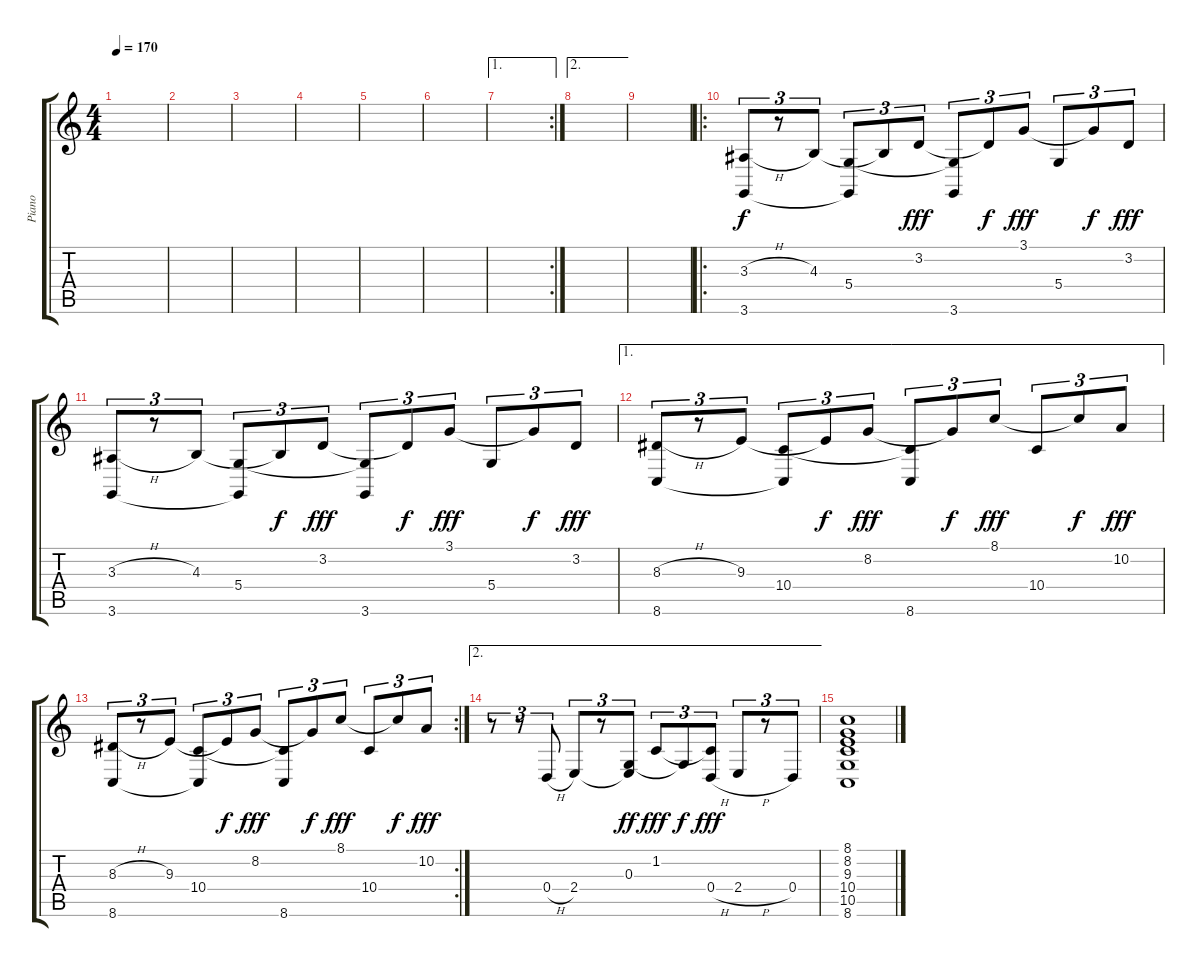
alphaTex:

\track ("Piano" "Piano") {instrument acousticgrandpiano}
\staff {score tabs}
\tuning (E4 B3 G3 D3 A2 E2) {hide}
\ts (4 4)
\tempo 170
\clef g2
\ks c
|
|
|
|
|
|
\ae 1
\rc 2
|
\ae 2
|
|
\ro
(3.3{h} 3.6).8{tu (3 2) balance 13} r.8{tu (3 2)} 4.3.8{tu (3 2)} (5.4 3.6{t}).8{tu (3 2)} 4.3{t}.8{tu (3 2) dy f} 3.2.8{tu (3 2) dy fff} (5.4{t} 3.6).8{tu (3 2)} 3.2{t}.8{tu (3 2) dy f} 3.1.8{tu (3 2) dy fff} 5.4.8{tu (3 2)} 3.1{t}.8{tu (3 2) dy f} 3.2.8{tu (3 2) dy fff} |
(3.3{h} 3.6).8{tu (3 2)} r.8{tu (3 2)} 4.3.8{tu (3 2)} (5.4 3.6{t}).8{tu (3 2)} 4.3{t}.8{tu (3 2) dy f} 3.2.8{tu (3 2) dy fff} (5.4{t} 3.6).8{tu (3 2)} 3.2{t}.8{tu (3 2) dy f} 3.1.8{tu (3 2) dy fff} 5.4.8{tu (3 2)} 3.1{t}.8{tu (3 2) dy f} 3.2.8{tu (3 2) dy fff} |
\ae 1
(8.3{h} 8.6).8{tu (3 2)} r.8{tu (3 2)} 9.3.8{tu (3 2)} (10.4 8.6{t}).8{tu (3 2)} 9.3{t}.8{tu (3 2) dy f} 8.2.8{tu (3 2) dy fff} (10.4{t} 8.6).8{tu (3 2)} 8.2{t}.8{tu (3 2) dy f} 8.1.8{tu (3 2) dy fff} 10.4.8{tu (3 2)} 8.1{t}.8{tu (3 2) dy f} 10.2.8{tu (3 2) dy fff} |
\rc 2
(8.3{h} 8.6).8{tu (3 2)} r.8{tu (3 2)} 9.3.8{tu (3 2)} (10.4 8.6{t}).8{tu (3 2)} 9.3{t}.8{tu (3 2) dy f} 8.2.8{tu (3 2) dy fff} (10.4{t} 8.6).8{tu (3 2)} 8.2{t}.8{tu (3 2) dy f} 8.1.8{tu (3 2) dy fff} 10.4.8{tu (3 2)} 8.1{t}.8{tu (3 2) dy f} 10.2.8{tu (3 2) dy fff} |
\ae 2
r.8{tu (3 2)} r.8{tu (3 2)} 0.4{h}.8{tu (3 2)} 2.4.8{tu (3 2)} r.8{tu (3 2)} (0.3 2.4{t}).8{tu (3 2) dy ff} 1.2.8{tu (3 2) dy fff} 0.3{t}.8{tu (3 2) dy f} (1.2{t} 0.4{h}).8{tu (3 2) dy fff} 2.4{h}.8{tu (3 2)} r.8{tu (3 2)} 0.4.8{tu (3 2)} |
(8.1 8.2 9.3 10.4 10.5 8.6).1{balance 5}
